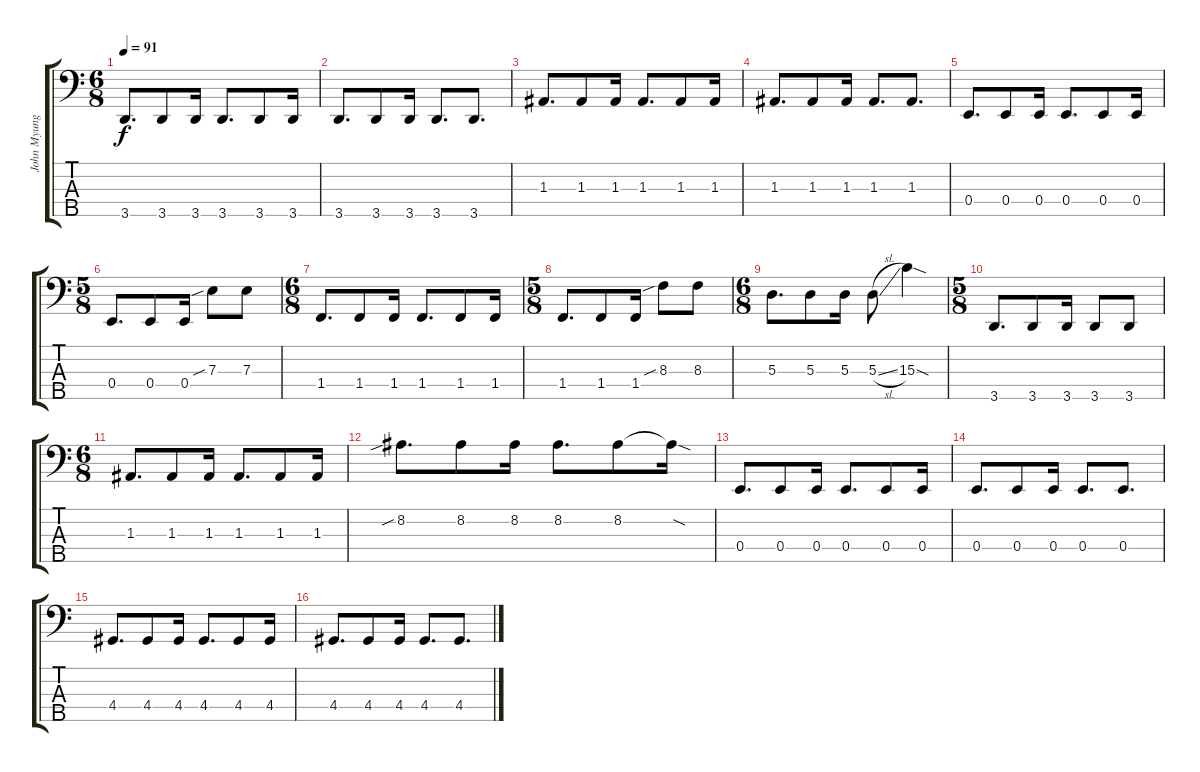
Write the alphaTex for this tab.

\track ("John Myung - Bass" "John Myung") {instrument electricbassfinger}
\staff {score tabs}
\tuning (G2 D2 A1 E1 B0) {hide}
\ts (6 8)
\tempo 91
\clef f4
\ks aminor
3.5.8{d dy f} 3.5.8 3.5.16 3.5.8{d} 3.5.8 3.5.16 |
3.5.8{d} 3.5.8 3.5.16 3.5.8{d} 3.5.8{d} |
1.3.8{d} 1.3.8 1.3.16 1.3.8{d} 1.3.8 1.3.16 |
1.3.8{d} 1.3.8 1.3.16 1.3.8{d} 1.3.8{d} |
0.4.8{d} 0.4.8 0.4.16 0.4.8{d} 0.4.8 0.4.16 |
\ts (5 8)
0.4.8{d} 0.4.8 0.4.16 7.3{sib}.8 7.3.8 |
\ts (6 8)
1.4.8{d} 1.4.8 1.4.16 1.4.8{d} 1.4.8 1.4.16 |
\ts (5 8)
1.4.8{d} 1.4.8 1.4.16 8.3{sib}.8 8.3.8 |
\ts (6 8)
5.3.8{d} 5.3.8 5.3.16 5.3{sl}.8 15.3{sod}.4 |
\ts (5 8)
3.5.8{d} 3.5.8 3.5.16 3.5.8 3.5.8 |
\ts (6 8)
1.3.8{d} 1.3.8 1.3.16 1.3.8{d} 1.3.8 1.3.16 |
8.2{sib}.8{d} 8.2.8 8.2.16 8.2.8{d} 8.2.8 8.2{sod t}.16 |
0.4.8{d} 0.4.8 0.4.16 0.4.8{d} 0.4.8 0.4.16 |
0.4.8{d} 0.4.8 0.4.16 0.4.8{d} 0.4.8{d} |
4.4.8{d} 4.4.8 4.4.16 4.4.8{d} 4.4.8 4.4.16 |
4.4.8{d} 4.4.8 4.4.16 4.4.8{d} 4.4.8{d}
